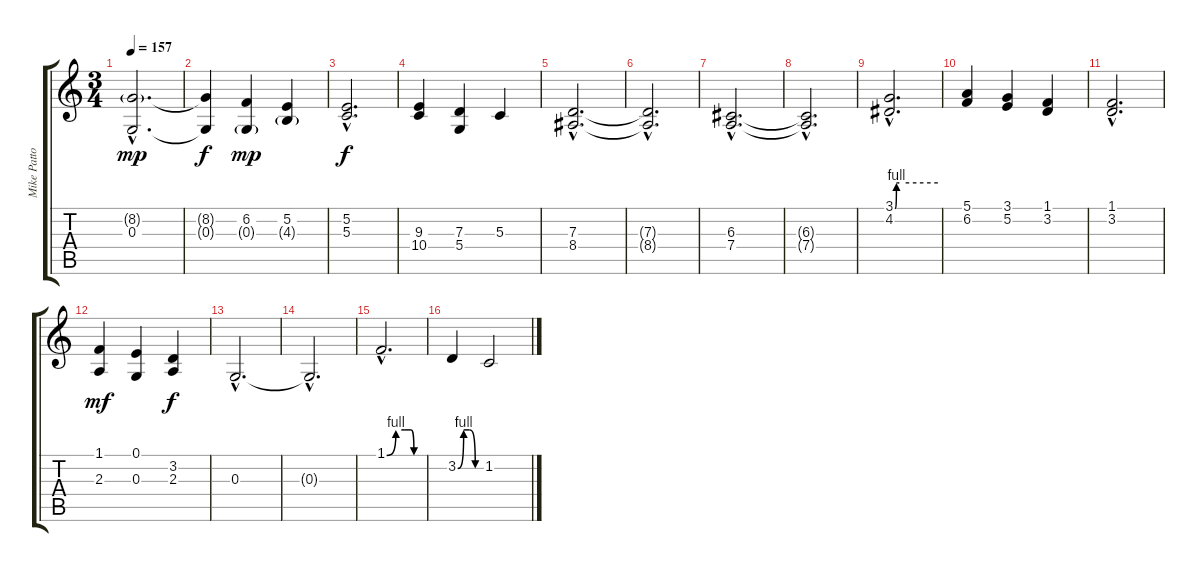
\track ("Mike Patton - Voice" "Mike Patto") {instrument lead6voice}
\staff {score tabs}
\tuning (E4 B3 G3 D3 A2 E2) {hide}
\ts (3 4)
\tempo 157
\clef g2
\ks c
(8.2{g hac} 0.3{hac}).2{d dy mp} |
(8.2{t} 0.3{t}).4{dy f} (6.2 0.3{g}).4{dy mp} (5.2 4.3{g}).4 |
(5.2{hac} 5.3{hac}).2{d dy f} |
(9.3 10.4).4 (7.3 5.4).4 5.3.4 |
(7.3{hac} 8.4{hac}).2{d} |
(7.3{hac t} 8.4{hac t}).2{d} |
(6.3{hac} 7.4{hac}).2{d} |
(6.3{hac t} 7.4{hac t}).2{d} |
(3.1{be (custom 0 0 2 4 4 4 6 4 30 4 60 4) hac} 4.2{hac}).2{d} |
(5.1 6.2).4 (3.1 5.2).4 (1.1 3.2).4 |
(1.1{hac} 3.2{hac}).2{d} |
(1.1 2.3).4{dy mf} (0.1 0.3).4 (3.2 2.3).4{dy f} |
0.3{hac}.2{d} |
0.3{hac t}.2{d} |
1.1{be (custom 0 0 15 4 30 4 40 4 45 0 60 0) hac}.2{d} |
3.2{be (custom 0 0 15 4 30 4 45 0 60 0)}.4 1.2.2
